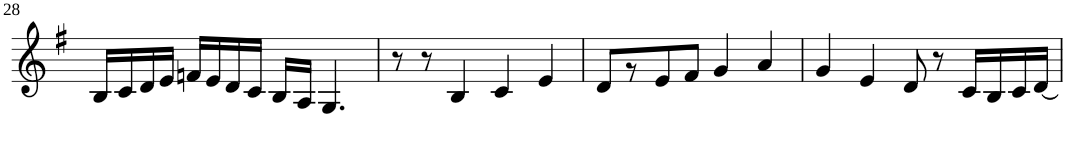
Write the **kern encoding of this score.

**kern
*part1
*staff1
*I"Violin
!!LO:PB:g=z
*clefG2
*k[f#]
*G:
*M4/4
=28
16B/LL
16c/
16d/
16e/JJ
16fn/LL
16e/
16d/
16c/JJ
16B/LL
16A/JJ
4.G/
=29
8r
8r
4B/
4c/
4e/
=30
8d/L
8r
8e/
8f#/J
4g/
4a/
=31
4g/
4e/
8d/
8r
16c/LL
16B/
16c/
[16d/JJ
=
*-
